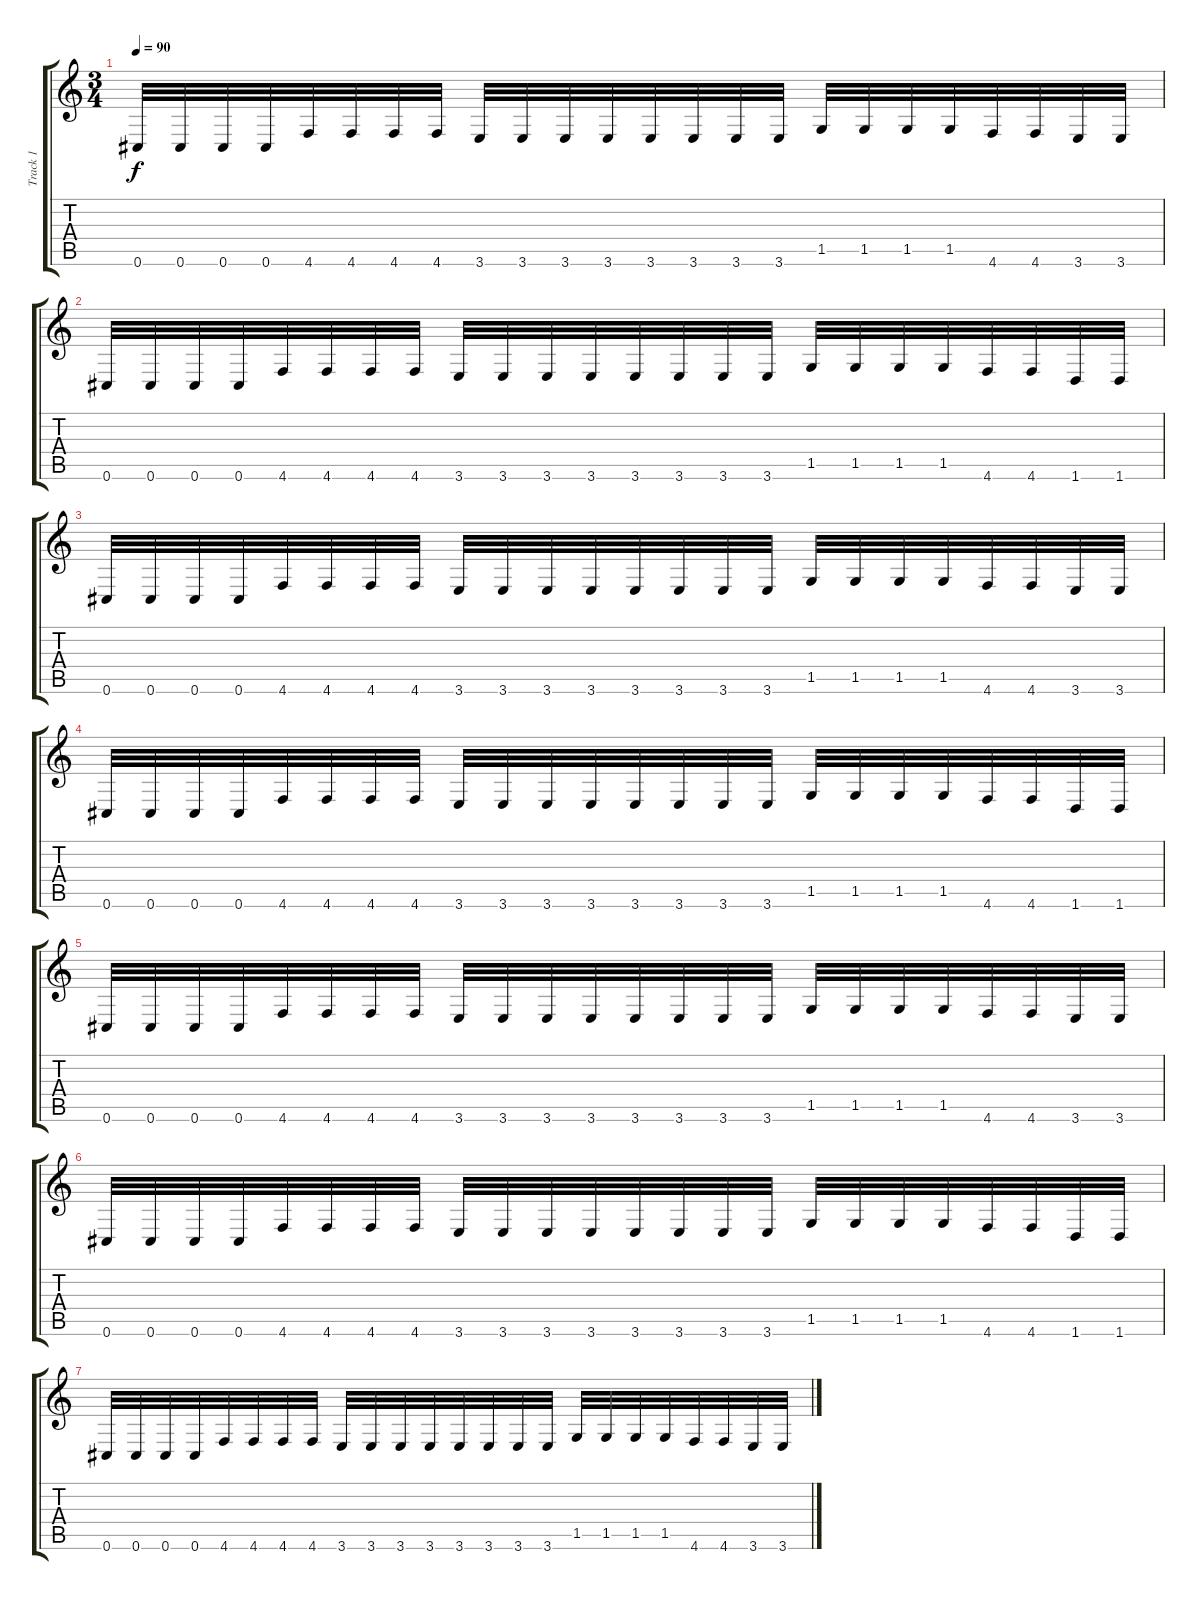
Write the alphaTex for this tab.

\track ("Track 1" "Track 1") {instrument distortionguitar}
\staff {score tabs}
\tuning (Db4 Ab3 E3 B2 Gb2 Db2) {hide}
\ts (3 4)
\tempo 90
\clef g2
\ks c
0.6.32{dy f} 0.6.32 0.6.32 0.6.32 4.6.32 4.6.32 4.6.32 4.6.32 3.6.32 3.6.32 3.6.32 3.6.32 3.6.32 3.6.32 3.6.32 3.6.32 1.5.32 1.5.32 1.5.32 1.5.32 4.6.32 4.6.32 3.6.32 3.6.32 |
0.6.32 0.6.32 0.6.32 0.6.32 4.6.32 4.6.32 4.6.32 4.6.32 3.6.32 3.6.32 3.6.32 3.6.32 3.6.32 3.6.32 3.6.32 3.6.32 1.5.32 1.5.32 1.5.32 1.5.32 4.6.32 4.6.32 1.6.32 1.6.32 |
0.6.32 0.6.32 0.6.32 0.6.32 4.6.32 4.6.32 4.6.32 4.6.32 3.6.32 3.6.32 3.6.32 3.6.32 3.6.32 3.6.32 3.6.32 3.6.32 1.5.32 1.5.32 1.5.32 1.5.32 4.6.32 4.6.32 3.6.32 3.6.32 |
0.6.32 0.6.32 0.6.32 0.6.32 4.6.32 4.6.32 4.6.32 4.6.32 3.6.32 3.6.32 3.6.32 3.6.32 3.6.32 3.6.32 3.6.32 3.6.32 1.5.32 1.5.32 1.5.32 1.5.32 4.6.32 4.6.32 1.6.32 1.6.32 |
0.6.32 0.6.32 0.6.32 0.6.32 4.6.32 4.6.32 4.6.32 4.6.32 3.6.32 3.6.32 3.6.32 3.6.32 3.6.32 3.6.32 3.6.32 3.6.32 1.5.32 1.5.32 1.5.32 1.5.32 4.6.32 4.6.32 3.6.32 3.6.32 |
0.6.32 0.6.32 0.6.32 0.6.32 4.6.32 4.6.32 4.6.32 4.6.32 3.6.32 3.6.32 3.6.32 3.6.32 3.6.32 3.6.32 3.6.32 3.6.32 1.5.32 1.5.32 1.5.32 1.5.32 4.6.32 4.6.32 1.6.32 1.6.32 |
0.6.32 0.6.32 0.6.32 0.6.32 4.6.32 4.6.32 4.6.32 4.6.32 3.6.32 3.6.32 3.6.32 3.6.32 3.6.32 3.6.32 3.6.32 3.6.32 1.5.32 1.5.32 1.5.32 1.5.32 4.6.32 4.6.32 3.6.32 3.6.32
